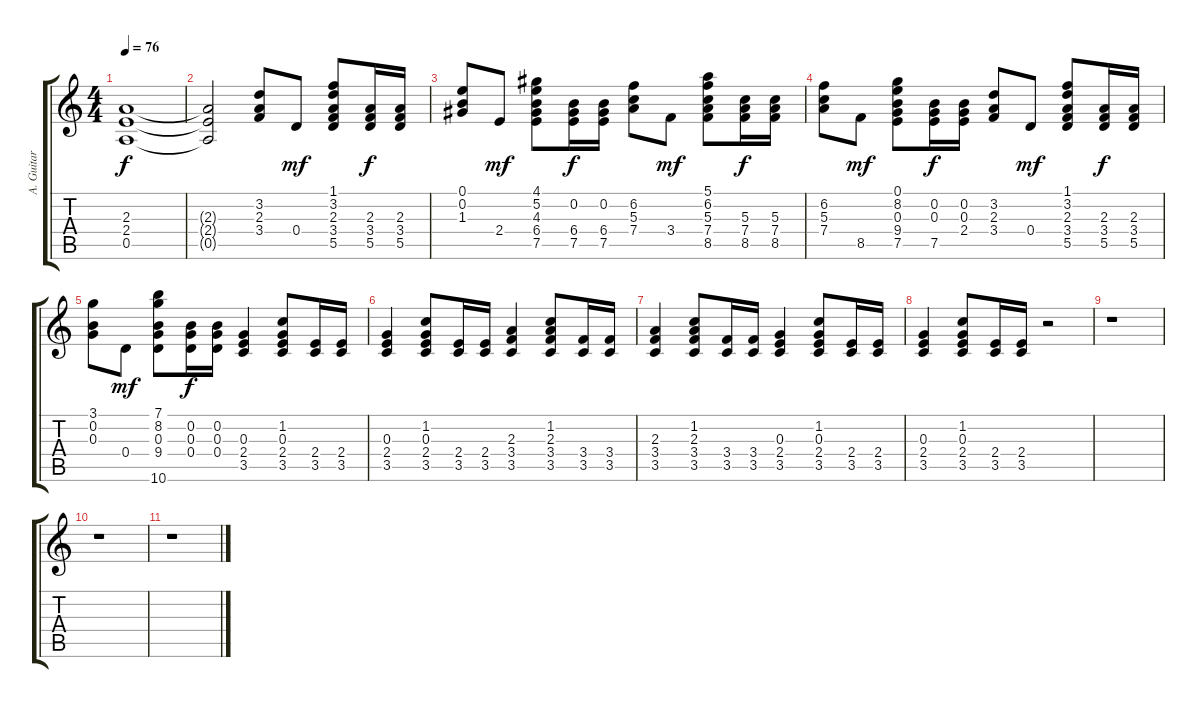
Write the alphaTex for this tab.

\track ("A. Guitar" "A. Guitar") {instrument acousticguitarsteel}
\staff {score tabs}
\tuning (E4 B3 G3 D3 A2 E2) {hide}
\ts (4 4)
\tempo 76
\clef g2
\ks c
(2.3{t} 2.4{t} 0.5{t}).1{dy f} |
(2.3{t} 2.4{t} 0.5{t}).2 (3.2 2.3 3.4).8 0.4.8{dy mf} (1.1 3.2 2.3 3.4 5.5).8 (2.3 3.4 5.5).16{dy f} (2.3 3.4 5.5).16 |
(0.1 0.2 1.3).8 2.4.8{dy mf} (4.1 5.2 4.3 6.4 7.5).8 (0.2 6.4 7.5).16{dy f} (0.2 6.4 7.5).16 (6.2 5.3 7.4).8 3.4.8{dy mf} (5.1 6.2 5.3 7.4 8.5).8 (5.3 7.4 8.5).16{dy f} (5.3 7.4 8.5).16 |
(6.2 5.3 7.4).8 8.5.8{dy mf} (0.1 8.2 0.3 9.4 7.5).8 (0.2 0.3 7.5).16{dy f} (0.2 0.3 2.4).16 (3.2 2.3 3.4).8 0.4.8{dy mf} (1.1 3.2 2.3 3.4 5.5).8 (2.3 3.4 5.5).16{dy f} (2.3 3.4 5.5).16 |
(3.1 0.2 0.3).8 0.4.8{dy mf} (7.1 8.2 0.3 9.4 10.6).8 (0.2 0.3 0.4).16{dy f} (0.2 0.3 0.4).16 (0.3 2.4 3.5).4 (1.2 0.3 2.4 3.5).8 (2.4 3.5).16 (2.4 3.5).16 |
(0.3 2.4 3.5).4 (1.2 0.3 2.4 3.5).8 (2.4 3.5).16 (2.4 3.5).16 (2.3 3.4 3.5).4 (1.2 2.3 3.4 3.5).8 (3.4 3.5).16 (3.4 3.5).16 |
(2.3 3.4 3.5).4 (1.2 2.3 3.4 3.5).8 (3.4 3.5).16 (3.4 3.5).16 (0.3 2.4 3.5).4 (1.2 0.3 2.4 3.5).8 (2.4 3.5).16 (2.4 3.5).16 |
(0.3 2.4 3.5).4 (1.2 0.3 2.4 3.5).8 (2.4 3.5).16 (2.4 3.5).16 r.2 |
r.1 |
r.1 |
r.1
